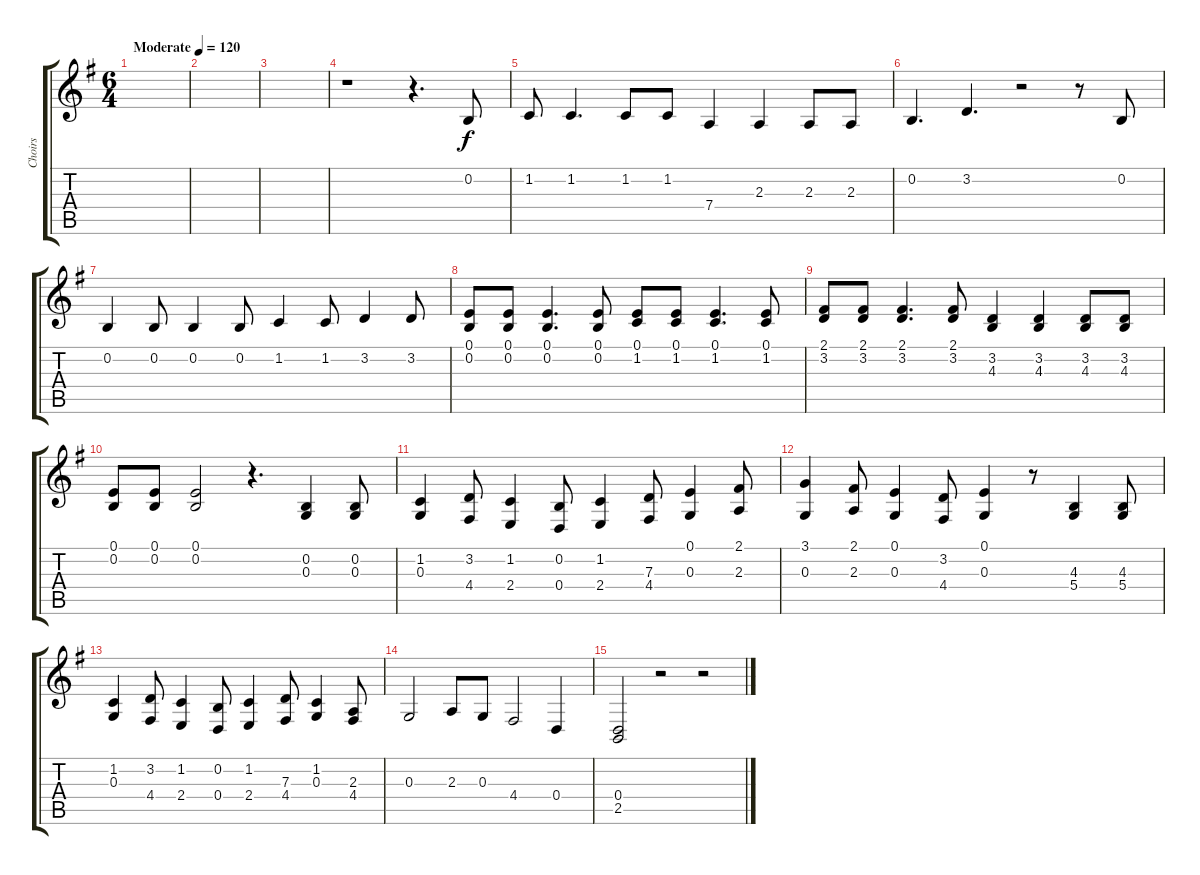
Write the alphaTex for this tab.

\track ("Choirs" "Choirs") {instrument drawbarorgan}
\staff {score tabs}
\tuning (E4 B3 G3 D3 A2 E2) {hide}
\ts (6 4)
\tempo (120 "Moderate")
\clef g2
\ks g
|
|
|
r.1 r.4{d} 0.2.8 |
1.2.8 1.2.4{d} 1.2.8 1.2.8 7.4.4 2.3.4 2.3.8 2.3.8 |
0.2.4{d} 3.2.4{d} r.2 r.8 0.2.8 |
0.2.4 0.2.8 0.2.4 0.2.8 1.2.4 1.2.8 3.2.4 3.2.8 |
(0.1 0.2).8 (0.1 0.2).8 (0.1 0.2).4{d} (0.1 0.2).8 (0.1 1.2).8 (0.1 1.2).8 (0.1 1.2).4{d} (0.1 1.2).8 |
(2.1 3.2).8 (2.1 3.2).8 (2.1 3.2).4{d} (2.1 3.2).8 (3.2 4.3).4 (3.2 4.3).4 (3.2 4.3).8 (3.2 4.3).8 |
(0.1 0.2).8 (0.1 0.2).8 (0.1 0.2).2 r.4{d} (0.2 0.3).4 (0.2 0.3).8 |
(1.2 0.3).4 (3.2 4.4).8 (1.2 2.4).4 (0.2 0.4).8 (1.2 2.4).4 (7.3 4.4).8 (0.1 0.3).4 (2.1 2.3).8 |
(3.1 0.3).4 (2.1 2.3).8 (0.1 0.3).4 (3.2 4.4).8 (0.1 0.3).4 r.8 (4.3 5.4).4 (4.3 5.4).8 |
(1.2 0.3).4 (3.2 4.4).8 (1.2 2.4).4 (0.2 0.4).8 (1.2 2.4).4 (7.3 4.4).8 (1.2 0.3).4 (2.3 4.4).8 |
0.3.2 2.3.8 0.3.8 4.4.2 0.4.4 |
(0.4 2.5).2 r.2 r.2
